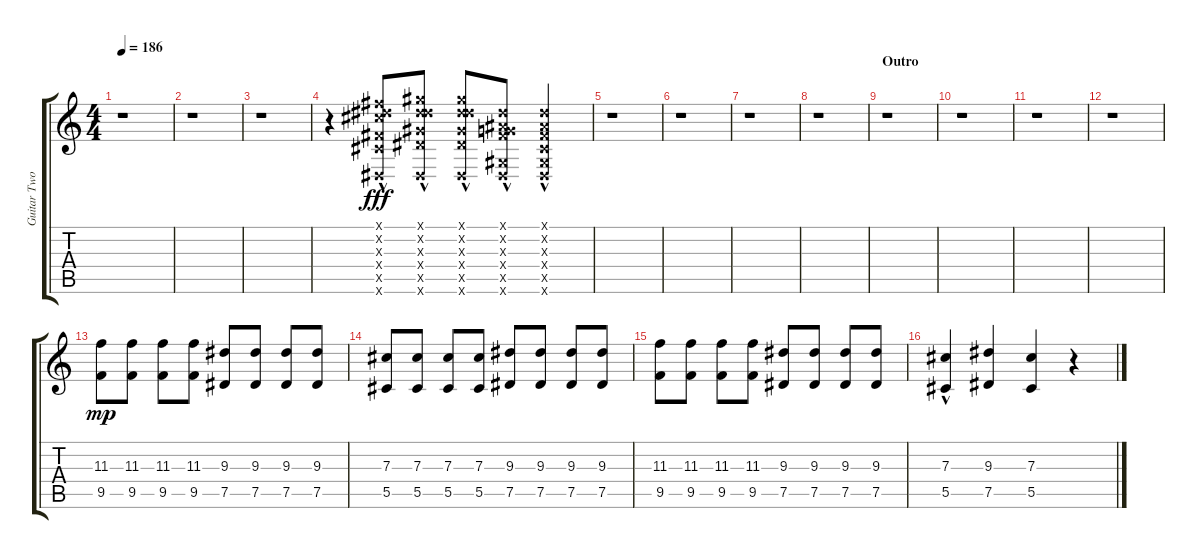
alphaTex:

\track ("Guitar Two" "Guitar Two") {instrument distortionguitar}
\staff {score tabs}
\tuning (Eb4 Bb3 Gb3 Db3 Ab2 Eb2) {hide}
\ts (4 4)
\tempo 186
\clef g2
\ks c
r.1{dy f} |
r.1 |
r.1 |
r.4 (0.1{hac x} 8.2{hac x} 7.3{hac x} 5.4{hac x} 5.5{hac x} 0.6{hac x}).8{dy fff} (0.1{hac x} 10.2{hac x} 9.3{hac x} 7.4{hac x} 7.5{hac x} 0.6{hac x}).8 (0.1{hac x} 10.2{hac x} 9.3{hac x} 7.4{hac x} 7.5{x} 0.6{hac x}).8 (0.1{hac x} 0.2{hac x} 0.3{hac x} 6.4{hac x} 0.5{hac x} 0.6{hac x}).8 (0.1{hac x} 0.2{hac x} 0.3{hac x} 0.4{hac x} 0.5{hac x} 0.6{hac x}).4 |
r.1 |
r.1 |
r.1 |
r.1 |
\section ("" "Outro")
r.1 |
r.1 |
r.1 |
r.1 |
(11.3 9.5).8{dy mp volume 13} (11.3 9.5).8 (11.3 9.5).8 (11.3 9.5).8 (9.3 7.5).8 (9.3 7.5).8 (9.3 7.5).8 (9.3 7.5).8 |
(7.3 5.5).8 (7.3 5.5).8 (7.3 5.5).8 (7.3 5.5).8 (9.3 7.5).8 (9.3 7.5).8 (9.3 7.5).8 (9.3 7.5).8 |
(11.3 9.5).8 (11.3 9.5).8 (11.3 9.5).8 (11.3 9.5).8 (9.3 7.5).8 (9.3 7.5).8 (9.3 7.5).8 (9.3 7.5).8 |
(7.3 5.5{hac}).4 (9.3 7.5).4 (7.3 5.5).4 r.4
